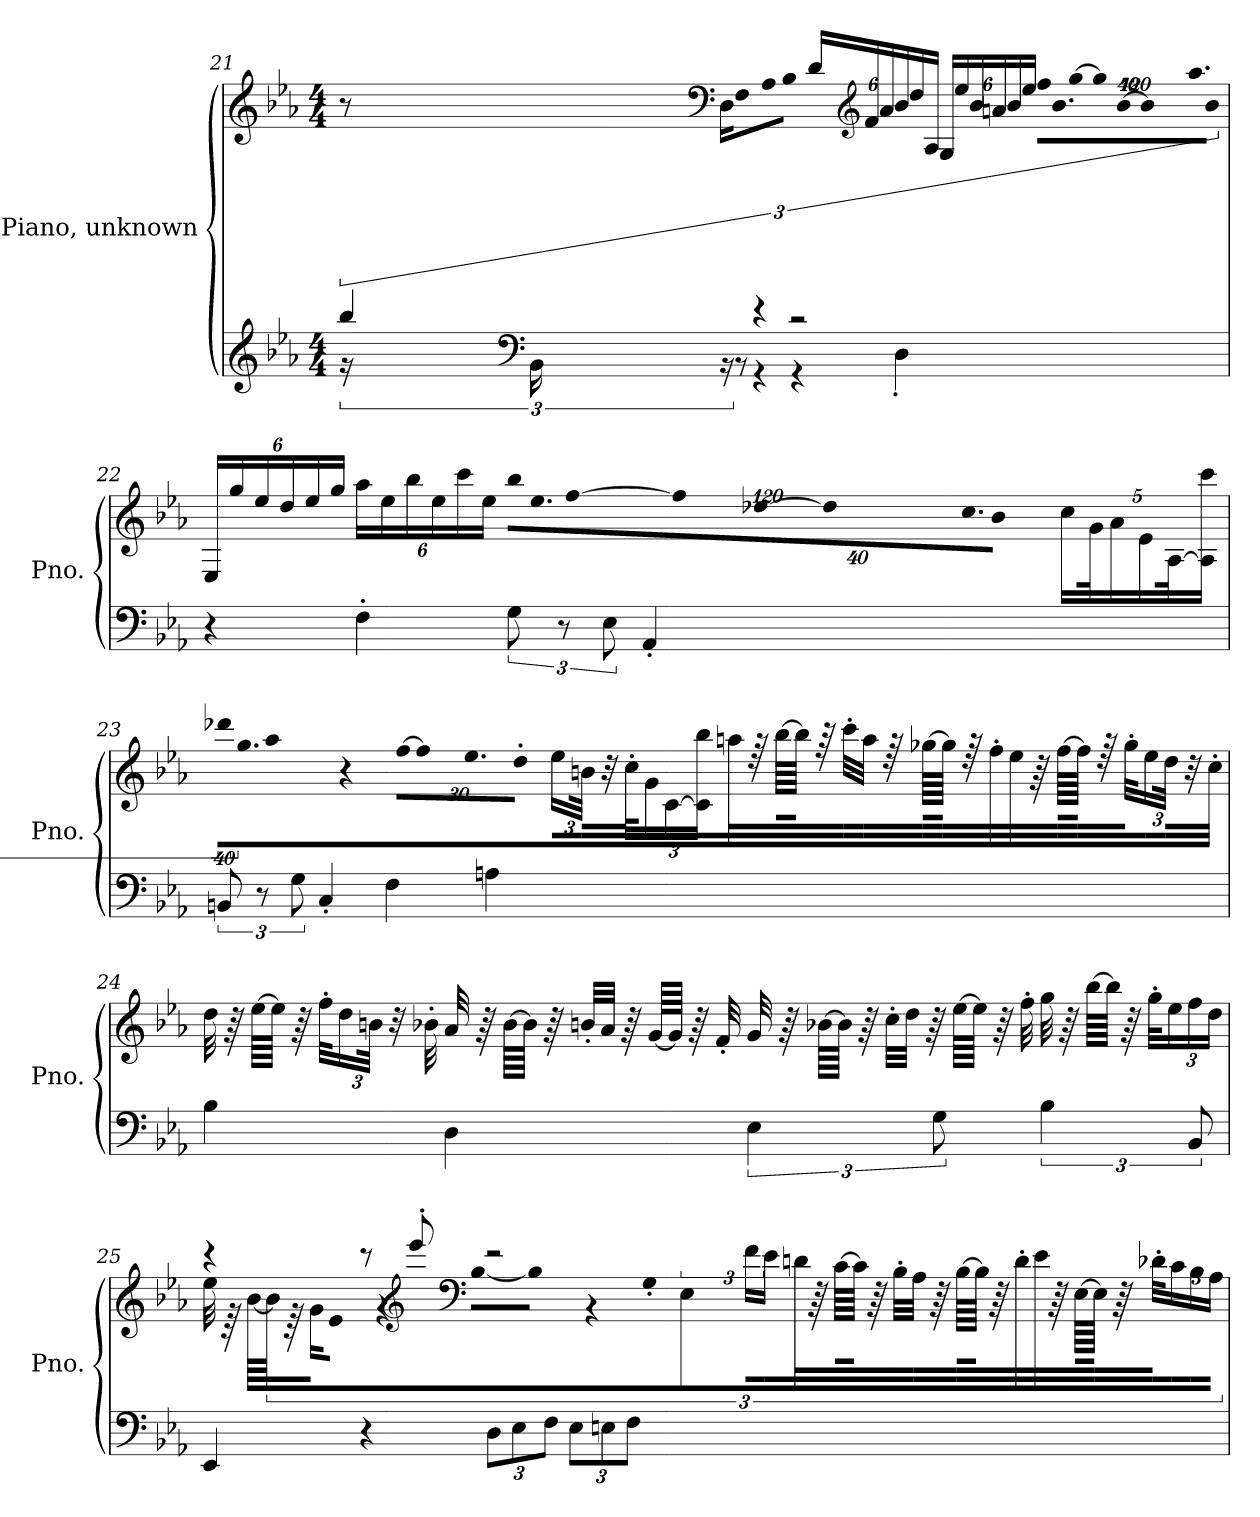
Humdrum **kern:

**kern	**kern
*part1	*part1
*staff2	*staff1
*I"Piano, unknown	*
*I'Pno.	*
!!LO:LB:g=z
*clefG2	*clefG2
*k[b-e-a-]	*k[b-e-a-]
*M4/4	*M4/4
=21	=21
*^	*
4bb-/	24r	12r
*clefF4	*	*
.	24BB-\	.
*	*	*clefF4
.	24r	24D\LL
.	8r	32F\K
.	.	16A-\
.	.	32B-\JJk
*	*	*Xbrackettup
4r	4r	24d/LL
*	*	*clefG2
.	.	24f/
.	.	24a-/
.	.	24b-/
.	.	24dd/
.	.	24A-/JJ
2r	4r	24G/LL
.	.	24ee-/
.	.	24b-/
.	.	24an/
.	.	24b-/
.	.	24ee-/JJ
!	!	!LO:N:vis=32
.	4D'\	640%23ff\LLL
!	!	!LO:N:vis=32.
.	.	1920%103b-\
!	!	!LO:N:vis=64
.	.	[960%17gg\L
!	!	!LO:N:vis=64
.	.	960%17gg\]
!	!	!LO:N:vis=64
.	.	[960%17b-\
!	!	!LO:N:vis=64
.	.	960%17b-\J]
.	.	1920ryy
!	!	!LO:N:vis=32.
.	.	1920%103aa-\
!	!	!LO:N:vis=32
.	.	640%23b-\JJJ
1920ryy	1920ryy	.
*v	*v	*
!!LO:LB:g=z
=22	=22
4r	24E-/LL
.	24gg/
.	24ee-/
.	24dd/
.	24ee-/
.	24gg/JJ
4F'\	24aa-\LL
.	24ee-\
.	24bb-\
.	24ee-\
.	24ccc\
.	24ee-\JJ
!	!LO:N:vis=32
12G\	640%23bb-\LLL
!	!LO:N:vis=32.
.	1920%103ee-\
12r	.
!	!LO:N:vis=64
.	[960%17ff\L
!	!LO:N:vis=64
.	960%17ff\]
!	!LO:N:vis=64
.	[960%17dd-X\
!	!LO:N:vis=64
.	960%17dd-\J]
.	1920ryy
!	!LO:N:vis=32.
.	1920%103cc\
12E-\	.
!	!LO:N:vis=32
.	640%23b-\JJJ
4AA-'/	.
.	20cc\LL
.	40g\K
.	20a-\
.	20e-\
.	[40A-\K
.	20A-\] 20ccc\JJ
1920ryy	.
!!LO:LB:g=z
=23	=23
*	*brackettup
!	!LO:N:vis=32
12BBn/	640%23ddd-X\LLL
!	!LO:N:vis=32.
.	1920%103gg\
12r	.
!	!LO:N:vis=64
.	960%17aa-\JJJk
!	!LO:N:vis=64
.	960%17r
!	!LO:N:vis=64
.	[960%17ff\LLLL
!	!LO:N:vis=64
.	960%17ff\J]
.	1920ryy
!	!LO:N:vis=32.
.	1920%103ee-\
12G\	.
!	!LO:N:vis=32
.	640%23dd'\JJJ
4C'/	.
*	*Xbrackettup
.	24ee-\LL
.	48bn\JJk
.	32r
.	32cc'\KLL
.	24g\
.	[24c\
.	24c\] 24bb-\JJ
4F\	.
.	32aan\
.	64r
.	[64bb-\LLLL
.	64bb-\JJJJ]
.	64r
.	32ccc'\LLL
.	32aa\JJJ
.	64r
.	[64gg-X\LLLL
.	64gg-\JJJJ]
.	64r
.	32ff'\
4An\	.
.	32ee-\
.	64r
.	[64ff\LLLL
.	64ff\JJJJ]
.	64r
.	32gg-'\KLL
.	24ee-\
.	48dd\JJk
.	32r
.	32cc'\
1920ryy	.
!!LO:LB:g=z
=24	=24
4B-\	32dd\
.	64r
.	[64ee-\LLLL
.	64ee-\JJJJ]
.	64r
.	32ff'\KLL
.	24dd\
.	48bn\JJk
.	32r
.	32b-X'\
4D\	32a-/
.	64r
.	[64b-\LLLL
.	64b-\JJJJ]
.	64r
.	32bn'/LLL
.	32a-/JJJ
.	64r
.	[64g/LLLL
.	64g/JJJJ]
.	64r
.	32f'/
6E-\	32g/
.	64r
.	[64b-X\LLLL
.	64b-\JJJJ]
.	64r
.	32cc'\LLL
.	32dd\JJJ
.	64r
12G\	.
.	[64ee-\LLLL
.	64ee-\JJJJ]
.	64r
.	32ff'\
6B-\	32gg\
.	64r
.	[64bb-\LLLL
.	64bb-\JJJJ]
.	64r
.	32gg'\KLL
.	24ee-\
12BB-/	24ff\
.	24dd\JJ
!!LO:LB:g=z
=25	=25
*	*^
4EE-/	4r	32ee-\
.	.	64r
.	.	[64b-\LLLL
*	*	*brackettup
.	.	96b-\JJJJ]
.	.	96r
.	.	24g\LL
.	.	32e-\JJk
.	.	64r
*	*clefF4	*
.	.	[64B-\LLLL
.	.	64B-\JJJJ]
.	.	64r
.	.	32G'\
4r	8r	6E-\
*	*clefG2	*
.	8eee-'/	.
.	.	24ddd\LL
.	.	24ccc\JJ
*Xbrackettup	*	*
12D\L	2r	32bbn\
.	.	64r
.	.	[64aa-\LLLL
.	.	64aa-\JJJJ]
.	.	64r
12E-\	.	.
.	.	32gg'\LLL
.	.	32ff\JJJ
.	.	64r
12F\J	.	.
.	.	[64gg\LLLL
.	.	64gg\JJJJ]
.	.	64r
.	.	32bb'\
12E-\L	.	32ccc\
.	.	64r
.	.	[64cc\LLLL
.	.	64cc\JJJJ]
.	.	64r
12En\	.	.
.	.	32bb-X'\KLL
*	*	*Xbrackettup
.	.	24aa-\
12F\J	.	24gg\
.	.	24ff\JJ
*	*v	*v
=	=
*-	*-
